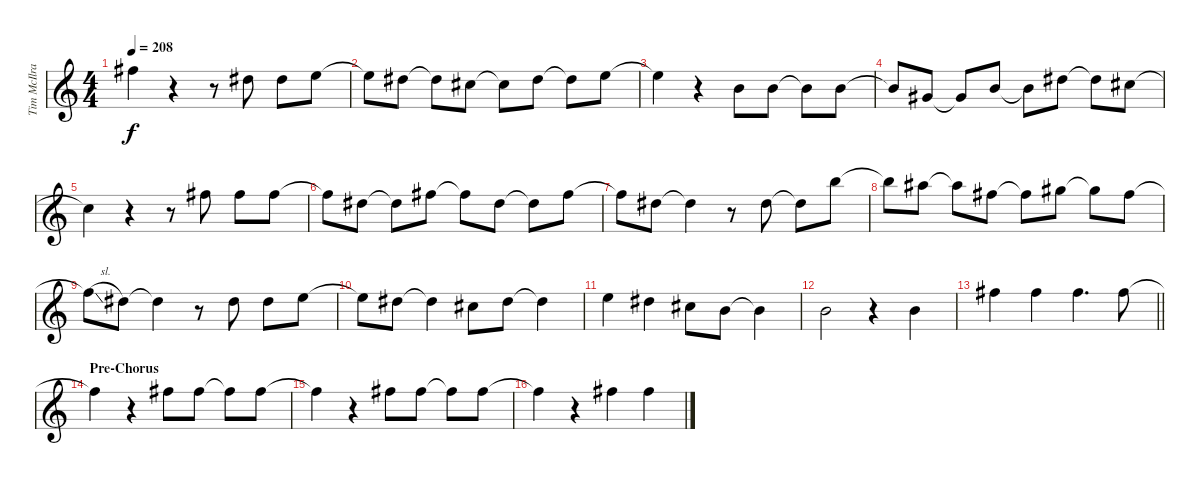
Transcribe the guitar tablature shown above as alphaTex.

\track ("Tim McIlrath - Vocals" "Tim McIlra") {instrument distortionguitar}
\staff {score}
\tuning (Eb4 Bb3 Gb3 Db3 Ab2 Eb2) {hide}
\ts (4 4)
\tempo 208
\clef g2
\ks c
8.2{t}.4{dy f} r.4 r.8 5.2.8 5.2.8 6.2.8 |
6.2{t}.8 5.2.8 5.2{t}.8 3.2.8 3.2{t}.8 5.2.8 5.2{t}.8 6.2.8 |
6.2{t}.4 r.4 1.2.8 1.2.8 1.2{t}.8 1.2.8 |
1.2{t}.8 2.3.8 2.3{t}.8 1.2.8 1.2{t}.8 5.2.8 5.2{t}.8 3.2.8 |
3.2{t}.4 r.4 r.8 8.2.8 8.2.8 8.2.8 |
8.2{t}.8 5.2.8 5.2{t}.8 8.2.8 8.2{t}.8 5.2.8 5.2{t}.8 8.2.8 |
8.2{t}.8 5.2.8 5.2{t}.4 r.8 5.2.8 5.2{t}.8 13.2.8 |
13.2{t}.8 12.2.8 12.2{t}.8 8.2.8 8.2{t}.8 10.2.8 10.2{t}.8 8.2.8 |
8.2{sl t}.8 5.2.8 5.2{t}.4 r.8 5.2.8 5.2.8 6.2.8 |
6.2{t}.8 5.2.8 5.2{t}.4 3.2.8 5.2.8 5.2{t}.4 |
6.2.4 5.2.4 3.2.8 1.2.8 1.2{t}.4 |
1.2.2 r.4 1.2.4 |
\barLineRight lightlight
8.2.4 8.2.4 8.2.4{d} 8.2.8 |
\section ("" "Pre-Chorus")
8.2{t}.4 r.4 8.2.8 8.2.8 8.2{t}.8 8.2.8 |
8.2{t}.4 r.4 8.2.8 8.2.8 8.2{t}.8 8.2.8 |
8.2{t}.4 r.4 8.2.4 8.2.4
